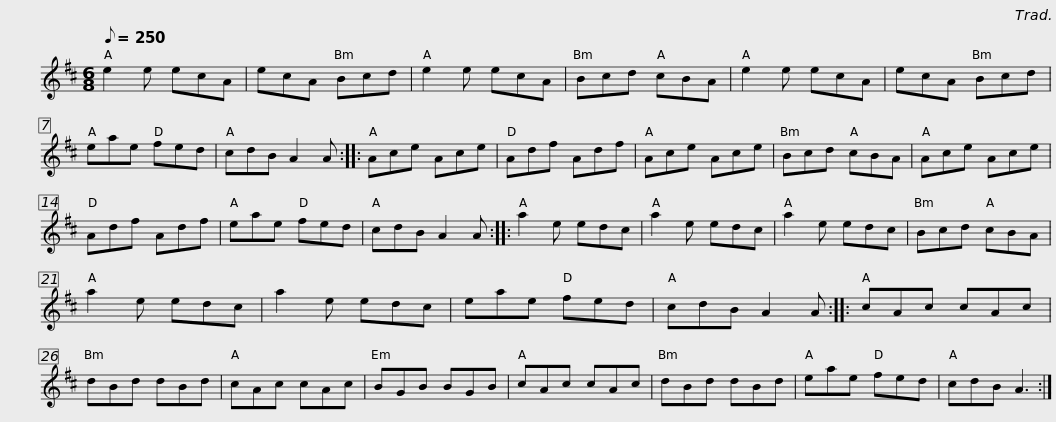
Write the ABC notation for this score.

X:1
L:1/8
Q:1/8=250
M:6/8
I:linebreak $
K:D
V:1 treble
V:1
 e2 e ecA | ecA Bcd | e2 e ecA | Bcd cBA | e2 e ecA | %5
 ecA Bcd | eae fed |$ cdB A2 A :: Ace Ace | Adf Adf | %10
 Ace Ace | Bcd cBA | Ace Ace | Adf Adf |$ eae fed | %15
 cdB A2 A :: a2 e edc | a2 e edc | a2 e edc | Bcd cBA | %20
 a2 e edc | a2 e edc |$ eae fed | cdB A2 A :: cAc cAc | %25
 dBd dBd | cAc cAc | BGB BGB | cAc cAc |$ dBd dBd | %30
 eae fed | cdB A3 :| %32
